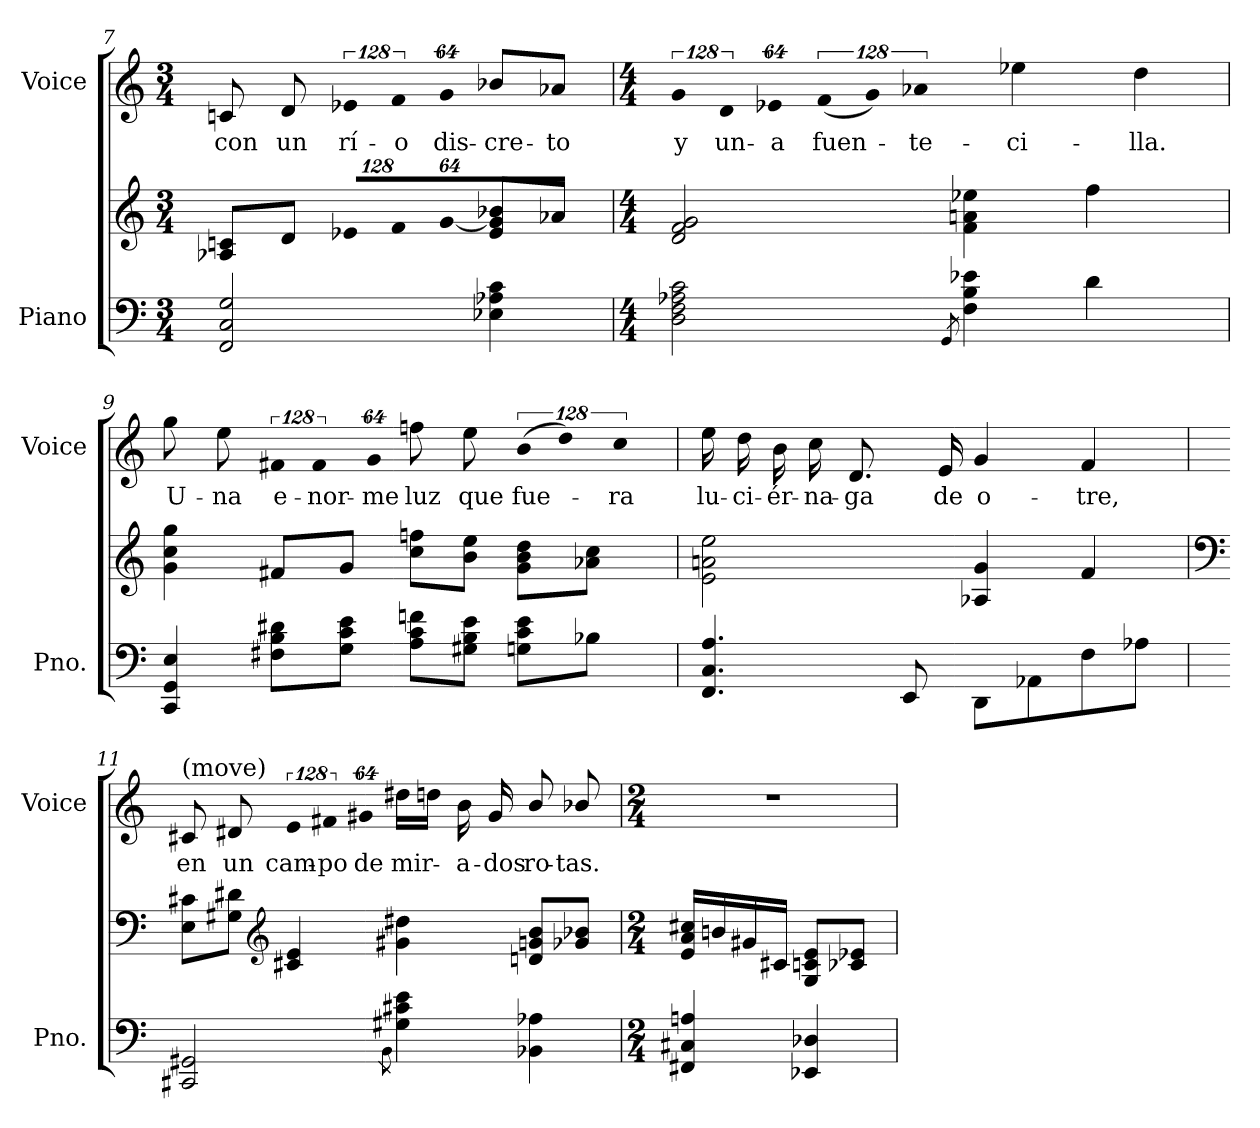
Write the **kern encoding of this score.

**kern	**kern	**kern	**text
*part2	*part2	*part1	*part1
*staff3	*staff2	*staff1	*staff1
*I"Piano	*	*I"Voice	*
*I'Pno.	*	*I'Voice	*
!!LO:PB:g=z
*clefF4	*clefG2	*clefG2	*
*k[]	*k[]	*k[]	*
*M3/4	*M3/4	*M3/4	*
=7	=7	=7	=7
!	!	!	!LO:LY:b:color=#000000
2FFi/ 2Ci 2Gi	8A-Xi/ 8cniL	8cni/	con
!	!	!	!LO:LY:b:color=#000000
.	8di/J	8di/	un
*	*Xbrackettup	*	*
!	!LO:N:vis=8	!LO:N:vis=8	!
!	!	!	!LO:LY:b:color=#000000
.	1024%85e-Xi/L	1024%85e-Xi/	rí-
!	!LO:N:vis=8	!LO:N:vis=8	!
!	!	!	!LO:LY:b:color=#000000
.	1024%85fi/	1024%85fi/	-o
!	!LO:N:vis=8	!LO:N:vis=8	!
!	!	!	!LO:LY:b:color=#000000
.	[<512%43gi/J	512%43gi/	dis-
!	!	!	!LO:LY:b:color=#000000
4E-Xi\ 4A-Xi 4ci	8e-i/ 8gi] 8b-XiL	8b-Xi/L	-cre-
!	!	!	!LO:LY:b:color=#000000
.	8a-Xi/J	8a-Xi/J	-to
=8	=8	=8	=8
*M4/4	*M4/4	*M4/4	*
!	!	!LO:N:vis=8	!
!	!	!	!LO:LY:b:color=#000000
2Di\ 2Fi 2A-Xi 2ci	2di/ 2fi 2gi	1024%85gi/	y
!	!	!LO:N:vis=8	!
!	!	!	!LO:LY:b:color=#000000
.	.	1024%85di/	un-
!	!	!LO:N:vis=8	!
!	!	!	!LO:LY:b:color=#000000
.	.	512%43e-Xi/	-a
!	!	!LO:N:vis=8	!
!	!	!	!LO:LY:b:color=#000000
.	.	(1024%85fi/	fuen-
!	!	!LO:N:vis=8	!
.	.	1024%85gi/)	.
!	!	!LO:N:vis=8	!
!	!	!	!LO:LY:b:color=#000000
.	.	512%43a-Xi/	-te-
8qGGi/	.	.	.
!	!	!	!LO:LY:b:color=#000000
4Fi\ 4Bi 4e-Xi	4fi\ 4ani 4ee-Xi	4ee-Xi\	-ci-
!	!	!	!LO:LY:b:color=#000000
4di\	4ffi\	4ddi\	-lla.
!!LO:LB:g=z
=9	=9	=9	=9
!	!	!	!LO:LY:b:color=#000000
4CCi/ 4GGi 4Ei	4gi\ 4cci 4ggi	8ggi\	U-
!	!	!	!LO:LY:b:color=#000000
.	.	8eei\	-na
!	!	!LO:N:vis=8	!
!	!	!	!LO:LY:b:color=#000000
8F#Xi\ 8Bi 8d#XiL	8f#Xi/L	1024%85f#Xi/	e-
!	!	!LO:N:vis=8	!
!	!	!	!LO:LY:b:color=#000000
.	.	1024%85f#i/	-nor-
8Gi\ 8ci 8eiJ	8gi/J	.	.
!	!	!LO:N:vis=8	!
!	!	!	!LO:LY:b:color=#000000
.	.	512%43gi/	-me
!	!	!	!LO:LY:b:color=#000000
8Ai\ 8ci 8fniL	8cci\ 8ffniL	8ffni\	luz
!	!	!	!LO:LY:b:color=#000000
8G#Xi\ 8Bi 8eiJ	8bi\ 8eeiJ	8eei\	que
!	!	!LO:N:vis=8	!
!	!	!	!LO:LY:b:color=#000000
8Gni\ 8ci 8eiL	8gi\ 8bi 8ddiL	(1024%85bi\	fue-
!	!	!LO:N:vis=8	!
.	.	1024%85ddi\)	.
8B-Xi\J	8a-Xi\ 8cciJ	.	.
!	!	!LO:N:vis=8	!
!	!	!	!LO:LY:b:color=#000000
.	.	512%43cci\	-ra
=10	=10	=10	=10
!	!	!	!LO:LY:b:color=#000000
4.FFi/ 4.Ci 4.Ai	2ei\ 2ani 2eei	16eei\	lu-
!	!	!	!LO:LY:b:color=#000000
.	.	16ddi\	-ci-
!	!	!	!LO:LY:b:color=#000000
.	.	16bi\	-ér-
!	!	!	!LO:LY:b:color=#000000
.	.	16cci\	-na-
!	!	!	!LO:LY:b:color=#000000
.	.	8.di/	-ga
8EEi/	.	.	.
!	!	!	!LO:LY:b:color=#000000
.	.	16ei/	de
!	!	!	!LO:LY:b:color=#000000
8DDi\L	4A-Xi/ 4gi	4gi/	o-
8AA-Xi\	.	.	.
!	!	!	!LO:LY:b:color=#000000
8Fi\	4fi/	4fi/	-tre,
8A-Xi\J	.	.	.
!!LO:LB:g=z
=11	=11	=11	=11
*	*clefF4	*	*
!	!	!LO:TX:a:t=(move)	!
!	!	!	!LO:LY:b:color=#000000
2CC#Xi/ 2GG#Xi	8Ei\ 8c#XiL	8c#Xi/	en
!	!	!	!LO:LY:b:color=#000000
.	8G#Xi\ 8d#XiJ	8d#Xi/	un
*	*clefG2	*	*
!	!	!LO:N:vis=8	!
!	!	!	!LO:LY:b:color=#000000
.	4c#Xi/ 4ei	1024%85ei/	cam-
!	!	!LO:N:vis=8	!
!	!	!	!LO:LY:b:color=#000000
.	.	1024%85f#Xi/	-po
!	!	!LO:N:vis=8	!
!	!	!	!LO:LY:b:color=#000000
.	.	512%43g#Xi/	de
8qBBi\	.	.	.
!	!	!	!LO:LY:b:color=#000000
4G#Xi\ 4c#Xi 4ei	4g#Xi\ 4dd#Xi	16dd#Xi\LL	mir-
.	.	16ddni\JJ	.
!	!	!	!LO:LY:b:color=#000000
.	.	16bi\	-a-
!	!	!	!LO:LY:b:color=#000000
.	.	16g#i/	-dos
!	!	!	!LO:LY:b:color=#000000
4BB-Xi\ 4A-Xi	8dni/ 8gni 8biL	8bi/	ro-
!	!	!	!LO:LY:b:color=#000000
.	8g-Xi/ 8b-XiJ	8b-Xi/	-tas.
=12	=12	=12	=12
*M2/4	*M2/4	*M2/4	*
!	!	!LO:N:vis=1	!
4FF#Xi/ 4C#Xi 4Ani	16ei/ 16ai 16cc#XiLL	2r	.
.	16bni/	.	.
.	16g#Xi/	.	.
.	16c#Xi/JJ	.	.
4EE-Xi/ 4D-Xi	8Gi/ 8cni 8eiL	.	.
.	8c-Xi/ 8e-XiJ	.	.
=	=	=	=
*-	*-	*-	*-
